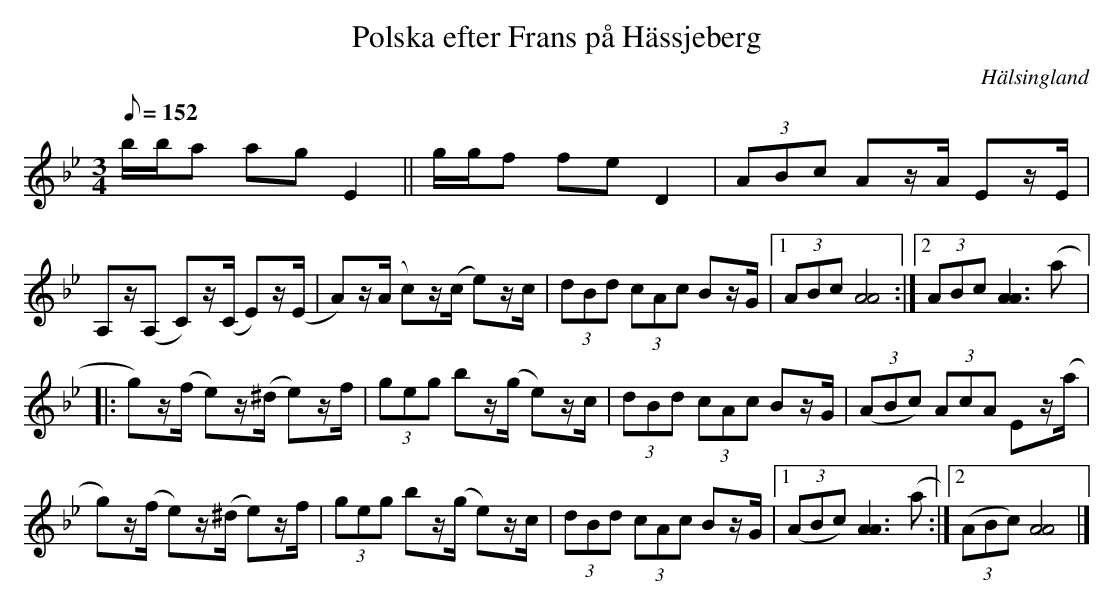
X:1
T:Polska efter Frans på Hässjeberg
O:Hälsingland
M:3/4
L:1/8
Q:152
K:Bb
b/b/-a a-g E2||g/g/-f f-e D2|(3ABc Az/A/ Ez/E/|
A,z/(A, C)z/(C/ E)z/(E/|A)z/(A/ c)z/(c/ e)z/c/|(3dBd (3cAc Bz/G/|[1(3ABc [A4A4]:|[2(3ABc [A3A3](a|:!
g)z/(f/ e)z/(^d/ e)z/f/|(3geg bz/(g/ e)z/c/|(3dBd (3cAc Bz/G/|((3ABc) (3AcA Ez/(a/|!
g)z/(f/ e)z/(^d/ e)z/f/|(3geg bz/(g/ e)z/c/|(3dBd (3cAc Bz/G/|[1((3ABc) [A3A3](a:|[2((3ABc) [A4A4]|]
